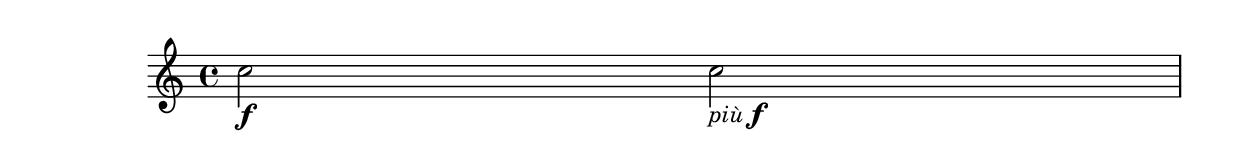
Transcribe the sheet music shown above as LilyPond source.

%% Do not edit this file; it is automatically
%% generated from LSR http://lsr.dsi.unimi.it
%% This file is in the public domain.
\version "2.13.10"

\header {
  lsrtags = "expressive-marks, text"

%% Translation of GIT committish: 341940d3830b59f93a80131471d622c2818afddb
  texidoces = "
Ciertas indicaciones dinámicas pueden llevar textos (como @qq{più
forte} o @qq{piano subito}). Se pueden producir usando un bloque
@code{\\markup}.

"
  doctitlees = "Combinar indicaciones dinámicas con marcados textuales"

  texidoc = "
Some dynamics may involve text indications (such as @qq{più forte} or
@qq{piano subito}). These can be produced using a @code{\\markup}
block.

"
  doctitle = "Combining dynamics with markup texts"
} % begin verbatim

piuF = \markup { \italic più \dynamic f }
\layout { ragged-right = ##f }
\relative c'' {
  c2\f c-\piuF
}


